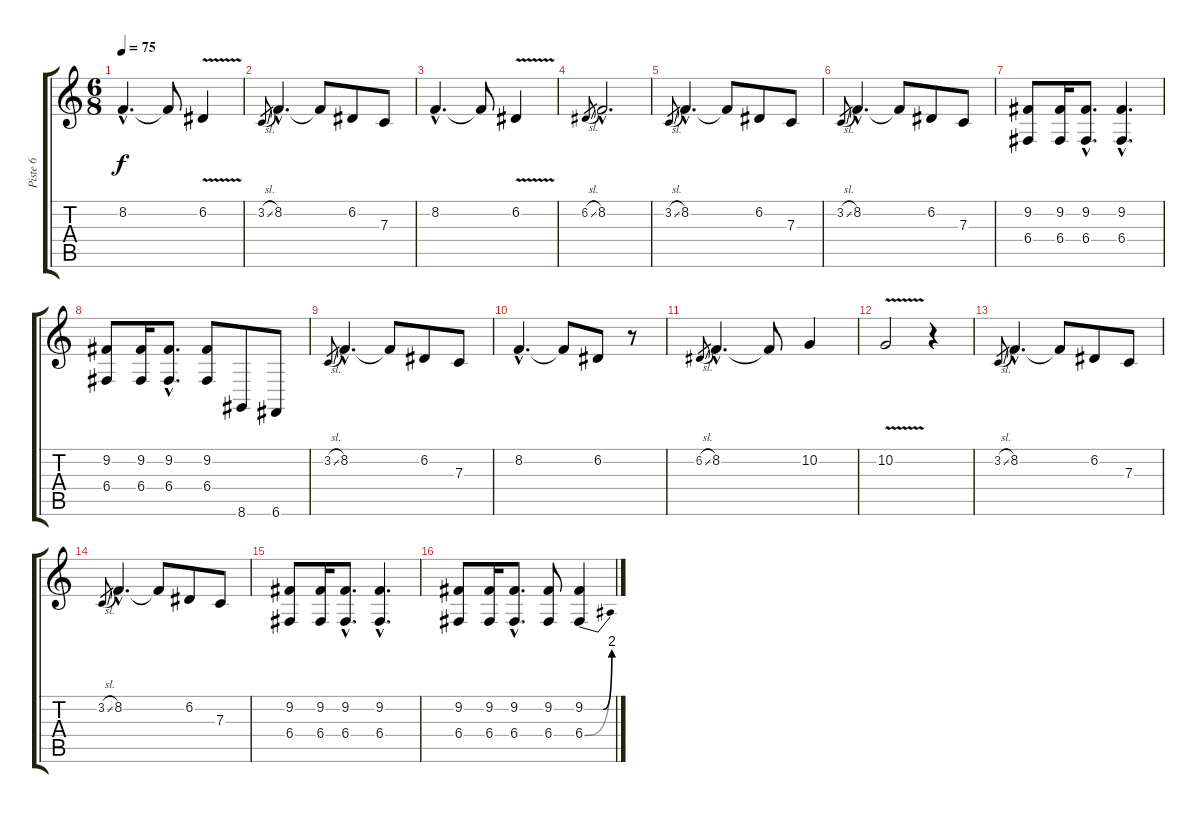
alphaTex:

\track ("Piste 6" "Piste 6") {instrument lead3calliope}
\staff {score tabs}
\tuning (D4 A3 F3 C3 G2 C2) {hide}
\ts (6 8)
\tempo 75
\clef g2
\ks c
8.2{hac}.4{d dy f} 8.2{t}.8 6.2{v}.4 |
3.2{sl}.8{gr} 8.2{hac}.4{d} 8.2{t}.8 6.2.8 7.3.8 |
8.2{hac}.4{d} 8.2{t}.8 6.2{v}.4 |
6.2{sl}.8{gr} 8.2{hac}.2{d} |
3.2{sl}.8{gr} 8.2{hac}.4{d} 8.2{t}.8 6.2.8 7.3.8 |
3.2{sl}.8{gr} 8.2{hac}.4{d} 8.2{t}.8 6.2.8 7.3.8 |
(9.2 6.4).8 (9.2 6.4).16 (9.2{hac} 6.4{hac}).8{d} (9.2{hac} 6.4{hac}).4{d} |
(9.2 6.4).8 (9.2 6.4).16 (9.2{hac} 6.4{hac}).8{d} (9.2 6.4).8 8.6.8 6.6.8 |
3.2{sl}.8{gr} 8.2{hac}.4{d} 8.2{t}.8 6.2.8 7.3.8 |
8.2{hac}.4{d} 8.2{t}.8 6.2.8 r.8 |
6.2{sl}.8{gr} 8.2{hac}.4{d} 8.2{t}.8 10.2.4 |
10.2{v}.2 r.4 |
3.2{sl}.8{gr} 8.2{hac}.4{d} 8.2{t}.8 6.2.8 7.3.8 |
3.2{sl}.8{gr} 8.2{hac}.4{d} 8.2{t}.8 6.2.8 7.3.8 |
(9.2 6.4).8 (9.2 6.4).16 (9.2{hac} 6.4{hac}).8{d} (9.2{hac} 6.4{hac}).4{d} |
(9.2 6.4).8 (9.2 6.4).16 (9.2{hac} 6.4{hac}).8{d} (9.2 6.4).8 (9.2{be (custom 0 0 32 0 34 0 40 0 60 8)} 6.4{be (bend 0 0 60 8)}).4
